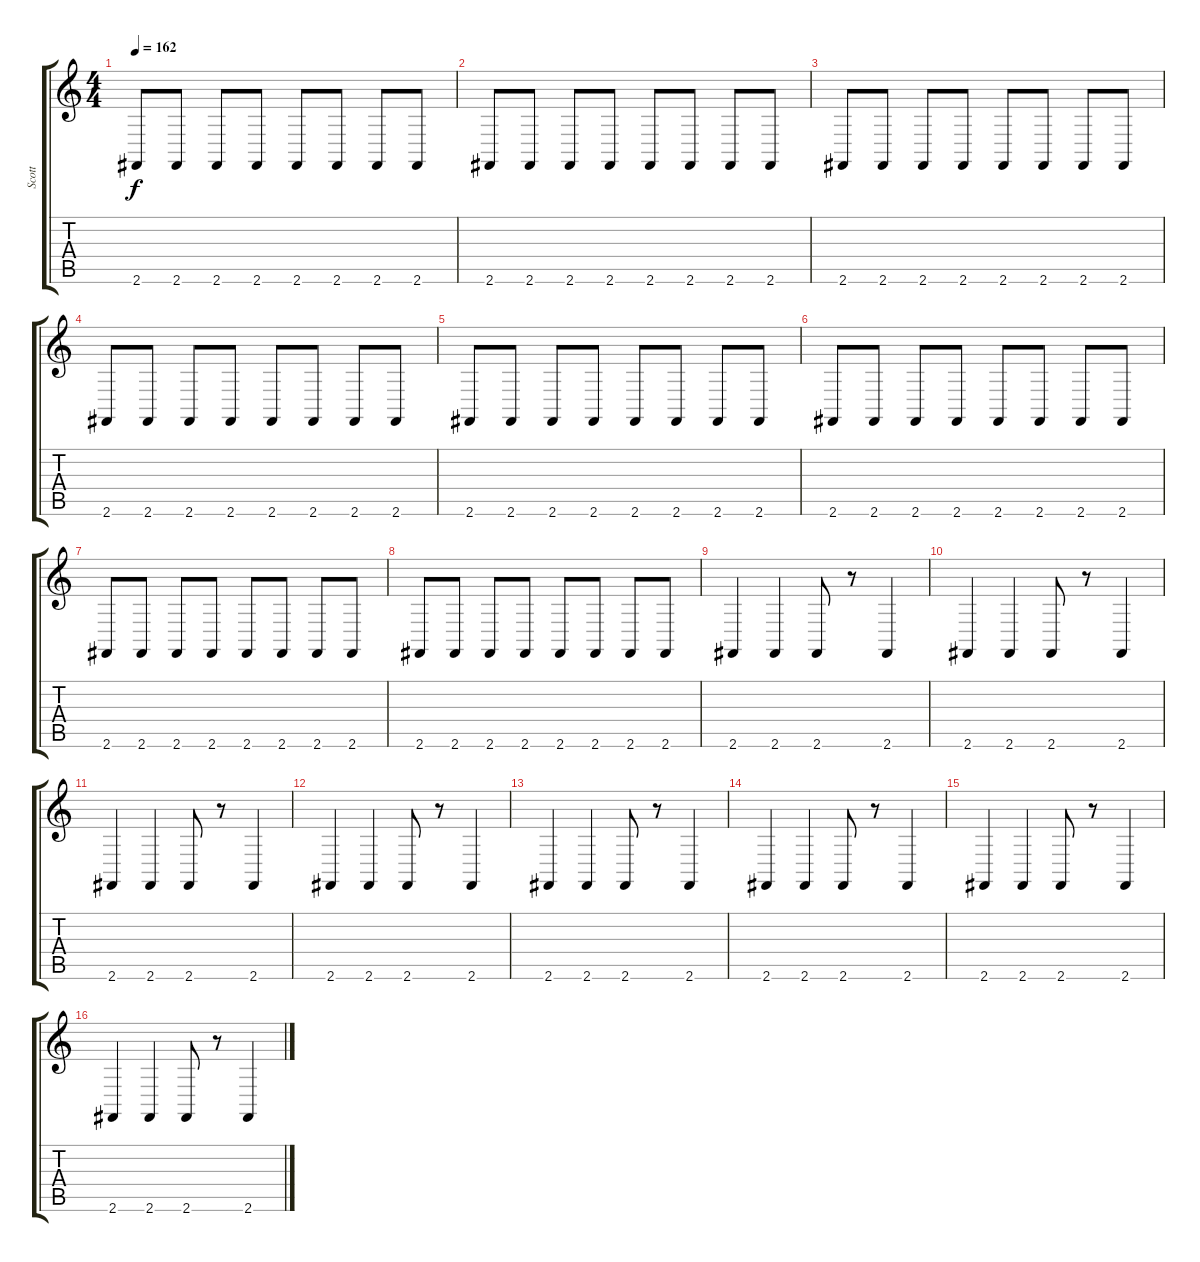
\track ("Scott" "Scott") {instrument acousticgrandpiano}
\staff {score tabs}
\tuning (E4 B3 G3 D3 A2 E2) {hide}
\ts (4 4)
\tempo 162
\clef g2
\ks c
2.6.8{dy f} 2.6.8 2.6.8 2.6.8 2.6.8 2.6.8 2.6.8 2.6.8 |
2.6.8 2.6.8 2.6.8 2.6.8 2.6.8 2.6.8 2.6.8 2.6.8 |
2.6.8 2.6.8 2.6.8 2.6.8 2.6.8 2.6.8 2.6.8 2.6.8 |
2.6.8 2.6.8 2.6.8 2.6.8 2.6.8 2.6.8 2.6.8 2.6.8 |
2.6.8 2.6.8 2.6.8 2.6.8 2.6.8 2.6.8 2.6.8 2.6.8 |
2.6.8 2.6.8 2.6.8 2.6.8 2.6.8 2.6.8 2.6.8 2.6.8 |
2.6.8 2.6.8 2.6.8 2.6.8 2.6.8 2.6.8 2.6.8 2.6.8 |
2.6.8 2.6.8 2.6.8 2.6.8 2.6.8 2.6.8 2.6.8 2.6.8 |
2.6.4 2.6.4 2.6.8 r.8 2.6.4 |
2.6.4 2.6.4 2.6.8 r.8 2.6.4 |
2.6.4 2.6.4 2.6.8 r.8 2.6.4 |
2.6.4 2.6.4 2.6.8 r.8 2.6.4 |
2.6.4 2.6.4 2.6.8 r.8 2.6.4 |
2.6.4 2.6.4 2.6.8 r.8 2.6.4 |
2.6.4 2.6.4 2.6.8 r.8 2.6.4 |
2.6.4 2.6.4 2.6.8 r.8 2.6.4
